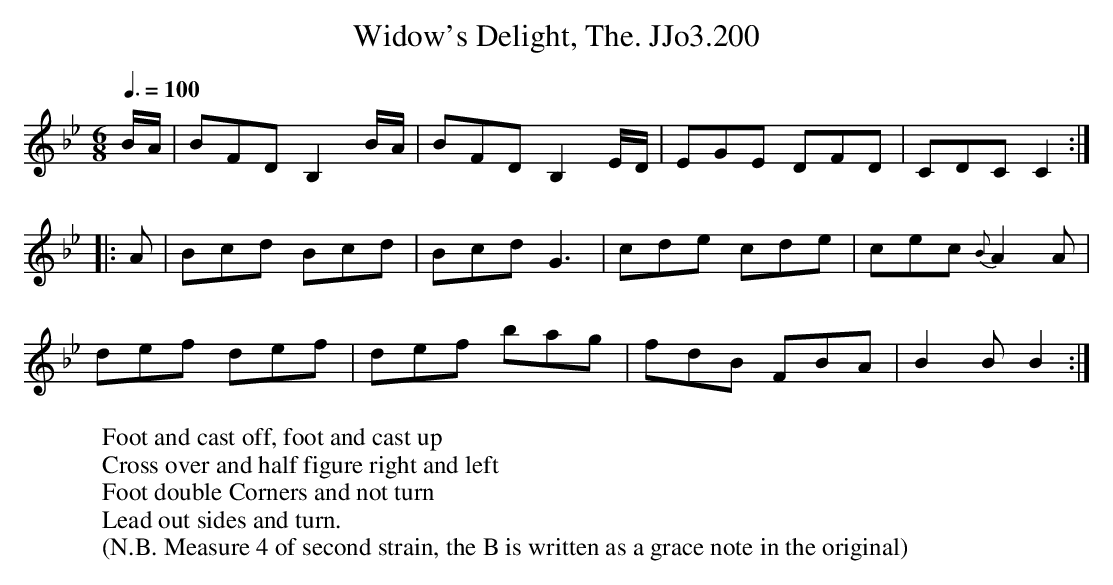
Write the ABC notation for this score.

X:1
T:Widow's Delight, The. JJo3.200
M:6/8
L:1/8
Q:3/8=100
K:Bb
B/A/ | BFD B,2B/A/ | BFD B,2 E/D/ | EGE DFD | CDC C2 :|
|: A |Bcd Bcd | Bcd G3 | cde cde |cec {B}A2A |
def def | def bag | fdB FBA | B2BB2 :|
W:Foot and cast off, foot and cast up
W:Cross over and half figure right and left
W:Foot double Corners and not turn
W:Lead out sides and turn.
W:(N.B. Measure 4 of second strain, the B is written as a grace note in the original)
